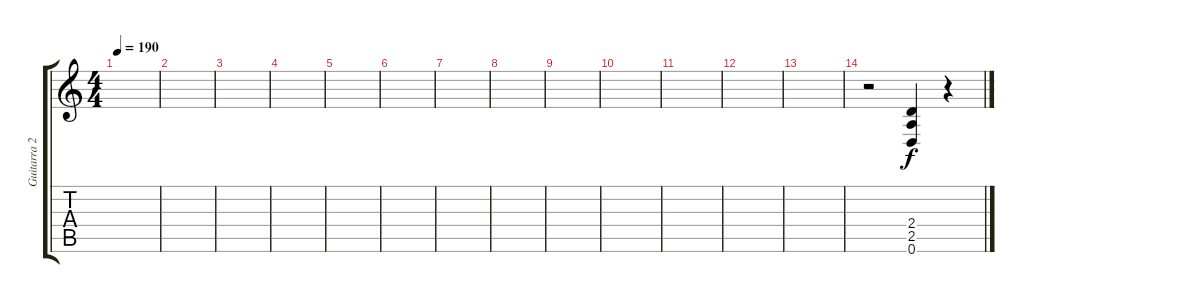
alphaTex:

\track ("Guitarra 2" "Guitarra 2") {instrument distortionguitar}
\staff {score tabs}
\tuning (D4 A3 F3 C3 G2 D2) {hide}
\ts (4 4)
\tempo 190
\clef g2
\ks c
|
|
|
|
|
|
|
|
|
|
|
|
|
r.2 (2.4 2.5 0.6).4 r.4
